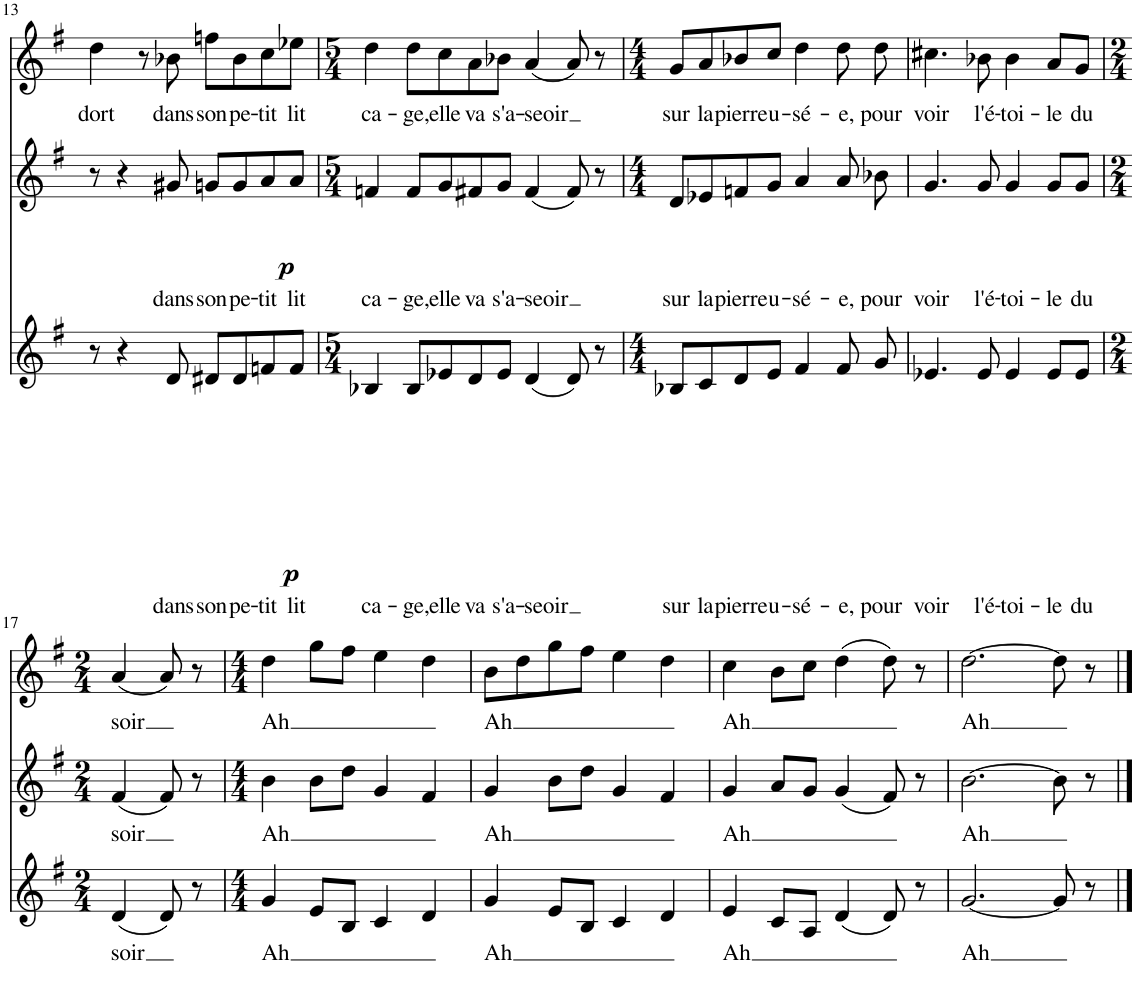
**kern	**text	**dynam	**kern	**text	**dynam	**kern	**text
*part3	*part3	*part3	*part2	*part2	*part2	*part1	*part1
*staff3	*staff3	*staff3	*staff2	*staff2	*staff2	*staff1	*staff1
*I"Alto	*	*	*I"Mezzo	*	*	*I"Soprano	*
!!LO:PB:g=z
*clefG2	*	*	*clefG2	*	*	*clefG2	*
*k[f#]	*	*	*k[f#]	*	*	*k[f#]	*
*M4/4	*	*	*M4/4	*	*	*M3/4	*
=13	=13	=13	=13	=13	=13	=13	=13
!	!	!	!	!	!	!	!LO:LY:b
8r	.	.	8r	.	.	4dd\	dort
4r	.	.	4r	.	.	.	.
.	.	.	.	.	.	8r	.
!	!LO:LY:b	!LO:DY:b	!	!LO:LY:b	!LO:DY:b	!	!LO:LY:b
8d/	dans	p	8g#X/	dans	p	8b-X\	dans
!	!LO:LY:b	!	!	!LO:LY:b	!	!	!LO:LY:b
8d#X/L	son	.	8gn/L	son	.	8ffn\L	son
!	!LO:LY:b	!	!	!LO:LY:b	!	!	!LO:LY:b
8d#/	pe-	.	8g/	pe-	.	8b-\	pe-
!	!LO:LY:b	!	!	!LO:LY:b	!	!	!LO:LY:b
8fn/	-tit	.	8a/	-tit	.	8cc\	-tit
!	!LO:LY:b	!	!	!LO:LY:b	!	!	!LO:LY:b
8f/J	lit	.	8a/J	lit	.	8ee-X\J	lit
=14	=14	=14	=14	=14	=14	=14	=14
*M5/4	*	*	*M5/4	*	*	*M5/4	*
!	!LO:LY:b	!	!	!LO:LY:b	!	!	!LO:LY:b
4B-X/	ca-	.	4fn/	ca-	.	4dd\	ca-
!	!LO:LY:b	!	!	!LO:LY:b	!	!	!LO:LY:b
8B-/L	-ge,	.	8f/L	-ge,	.	8dd\L	-ge,
!	!LO:LY:b	!	!	!LO:LY:b	!	!	!LO:LY:b
8e-X/	elle	.	8g/	elle	.	8cc\	elle
!	!LO:LY:b	!	!	!LO:LY:b	!	!	!LO:LY:b
8d/	va	.	8f#X/	va	.	8a\	va
!	!LO:LY:b	!	!	!LO:LY:b	!	!	!LO:LY:b
8e-/J	s'a-	.	8g/J	s'a-	.	8b-X\J	s'a-
!	!LO:LY:b	!	!	!LO:LY:b	!	!	!LO:LY:b
(4d/	-seoir	.	(4f#/	-seoir	.	(4a/	-seoir
8d/)	.	.	8f#/)	.	.	8a/)	.
8r	.	.	8r	.	.	8r	.
=15	=15	=15	=15	=15	=15	=15	=15
*M4/4	*	*	*M4/4	*	*	*M4/4	*
!	!LO:LY:b	!	!	!LO:LY:b	!	!	!LO:LY:b
8B-X/L	sur	.	8d/L	sur	.	8g/L	sur
!	!LO:LY:b	!	!	!LO:LY:b	!	!	!LO:LY:b
8c/	la	.	8e-X/	la	.	8a/	la
!	!LO:LY:b	!	!	!LO:LY:b	!	!	!LO:LY:b
8d/	pierre	.	8fn/	pierre	.	8b-X/	pierre
!	!LO:LY:b	!	!	!LO:LY:b	!	!	!LO:LY:b
8e/J	u-	.	8g/J	u-	.	8cc/J	u-
!	!LO:LY:b	!	!	!LO:LY:b	!	!	!LO:LY:b
4f#/	-sé-	.	4a/	-sé-	.	4dd\	-sé-
!	!LO:LY:b	!	!	!LO:LY:b	!	!	!LO:LY:b
8f#/	-e,	.	8a/	-e,	.	8dd\	-e,
!	!LO:LY:b	!	!	!LO:LY:b	!	!	!LO:LY:b
8g/	pour	.	8b-X\	pour	.	8dd\	pour
=16	=16	=16	=16	=16	=16	=16	=16
!	!LO:LY:b	!	!	!LO:LY:b	!	!	!LO:LY:b
4.e-X/	voir	.	4.g/	voir	.	4.cc#X\	voir
!	!LO:LY:b	!	!	!LO:LY:b	!	!	!LO:LY:b
8e-/	l'é-	.	8g/	l'é-	.	8b-X\	l'é-
!	!LO:LY:b	!	!	!LO:LY:b	!	!	!LO:LY:b
4e-/	-toi-	.	4g/	-toi-	.	4b-\	-toi-
!	!LO:LY:b	!	!	!LO:LY:b	!	!	!LO:LY:b
8e-/L	-le	.	8g/L	-le	.	8a/L	-le
!	!LO:LY:b	!	!	!LO:LY:b	!	!	!LO:LY:b
8e-/J	du	.	8g/J	du	.	8g/J	du
!!LO:LB:g=z
=17	=17	=17	=17	=17	=17	=17	=17
*M2/4	*	*	*M2/4	*	*	*M2/4	*
!	!LO:LY:b	!	!	!LO:LY:b	!	!	!LO:LY:b
(4d/	soir	.	(4f#/	soir	.	(4a/	soir
8d/)	.	.	8f#/)	.	.	8a/)	.
8r	.	.	8r	.	.	8r	.
=18	=18	=18	=18	=18	=18	=18	=18
*M4/4	*	*	*M4/4	*	*	*M4/4	*
!	!LO:LY:b	!	!	!LO:LY:b	!	!	!LO:LY:b
4g/	Ah	.	4b\	Ah	.	4dd\	Ah
8e/L	.	.	8b\L	.	.	8gg\L	.
8B/J	.	.	8dd\J	.	.	8ff#\J	.
4c/	.	.	4g/	.	.	4ee\	.
4d/	.	.	4f#/	.	.	4dd\	.
=19	=19	=19	=19	=19	=19	=19	=19
!	!LO:LY:b	!	!	!LO:LY:b	!	!	!LO:LY:b
4g/	Ah	.	4g/	Ah	.	8b\L	Ah
.	.	.	.	.	.	8dd\	.
8e/L	.	.	8b\L	.	.	8gg\	.
8B/J	.	.	8dd\J	.	.	8ff#\J	.
4c/	.	.	4g/	.	.	4ee\	.
4d/	.	.	4f#/	.	.	4dd\	.
=20	=20	=20	=20	=20	=20	=20	=20
!	!LO:LY:b	!	!	!LO:LY:b	!	!	!LO:LY:b
4e/	Ah	.	4g/	Ah	.	4cc\	Ah
8c/L	.	.	8a/L	.	.	8b\L	.
8A/J	.	.	8g/J	.	.	8cc\J	.
(4d/	.	.	(4g/	.	.	(4dd\	.
8d/)	.	.	8f#/)	.	.	8dd\)	.
8r	.	.	8r	.	.	8r	.
=21	=21	=21	=21	=21	=21	=21	=21
!	!LO:LY:b	!	!	!LO:LY:b	!	!	!LO:LY:b
[2.g/	Ah	.	[2.b\	Ah	.	[2.dd\	Ah
8g/]	.	.	8b\]	.	.	8dd\]	.
8r	.	.	8r	.	.	8r	.
==	==	==	==	==	==	==	==
*-	*-	*-	*-	*-	*-	*-	*-
